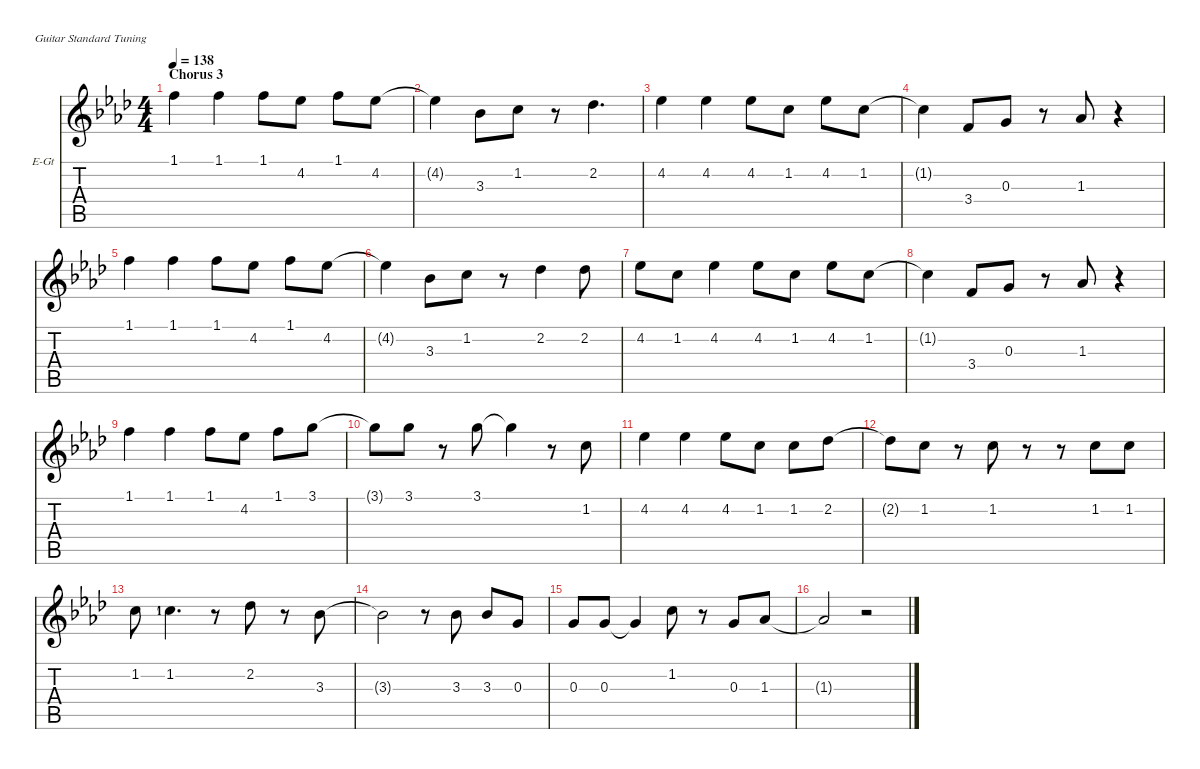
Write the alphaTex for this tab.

\defaultSystemsLayout 4
\hideDynamics
\bracketExtendMode nobrackets
\firstSystemTrackNameOrientation horizontal
\otherSystemsTrackNameOrientation horizontal
\track ("melody 07" "E-Gt") {instrument electricguitarclean}
\staff {score tabs}
\tuning (E4 B3 G3 D3 A2 E2)
\ts (4 4)
\section ("" "Chorus 3")
\tempo 138
\clef g2
\scale
0.25
\ks ab
1.1{acc forcenatural}.4{dy mf} 1.1{acc forcenatural}.4 1.1{acc forcenatural}.8 4.2{acc b}.8 1.1{acc forcenatural}.8 4.2{acc b}.8 |
\scale
0.25 4.2{t acc b}.4 3.3{acc b}.8 1.2{acc forcenatural}.8 r.8 2.2{acc b}.4{d} |
\scale
0.25 4.2{acc b}.4 4.2{acc b}.4 4.2{acc b}.8 1.2{acc forcenatural}.8 4.2{acc b}.8 1.2{acc forcenatural}.8 |
\scale
0.25 1.2{t acc forcenatural}.4 3.4{acc forcenatural}.8 0.3{acc forcenatural}.8 r.8 1.3{acc b}.8 r.4 |
\scale
0.25 1.1{acc forcenatural}.4 1.1{acc forcenatural}.4 1.1{acc forcenatural}.8 4.2{acc b}.8 1.1{acc forcenatural}.8 4.2{acc b}.8 |
\scale
0.25 4.2{t acc b}.4 3.3{acc b}.8 1.2{acc forcenatural}.8 r.8 2.2{acc b}.4 2.2{acc b}.8 |
\scale
0.25 4.2{acc b}.8 1.2{acc forcenatural}.8 4.2{acc b}.4 4.2{acc b}.8 1.2{acc forcenatural}.8 4.2{acc b}.8 1.2{acc forcenatural}.8 |
\scale
0.25 1.2{t acc forcenatural}.4 3.4{acc forcenatural}.8 0.3{acc forcenatural}.8 r.8 1.3{acc b}.8 r.4 |
\scale
0.25 1.1{acc forcenatural}.4 1.1{acc forcenatural}.4 1.1{acc forcenatural}.8 4.2{acc b}.8 1.1{acc forcenatural}.8 3.1{acc forcenatural}.8 |
\scale
0.25 3.1{t acc forcenatural}.8 3.1{acc forcenatural}.8 r.8 3.1{acc forcenatural}.8 3.1{t acc forcenatural}.4 r.8 1.2{acc forcenatural}.8 |
\scale
0.25 4.2{acc b}.4 4.2{acc b}.4 4.2{acc b}.8 1.2{acc forcenatural}.8 1.2{acc forcenatural}.8 2.2{acc b}.8 |
\scale
0.25 2.2{t acc b}.8 1.2{acc forcenatural}.8 r.8 1.2{acc forcenatural}.8 r.8 r.8 1.2{acc forcenatural}.8 1.2{acc forcenatural}.8 |
\scale
0.25 1.2{acc forcenatural}.8 1.2{lf 2 acc forcenatural}.4{d} r.8 2.2{acc b}.8 r.8 3.3{acc b}.8 |
\scale
0.25 3.3{t acc b}.2 r.8 3.3{acc b}.8 3.3{acc b}.8 0.3{acc forcenatural}.8 |
\scale
0.25 0.3{acc forcenatural}.8 0.3{acc forcenatural}.8 0.3{t acc forcenatural}.4 1.2{acc forcenatural}.8 r.8 0.3{acc forcenatural}.8 1.3{acc b}.8 |
\scale
0.25 1.3{t acc b}.2 r.2
